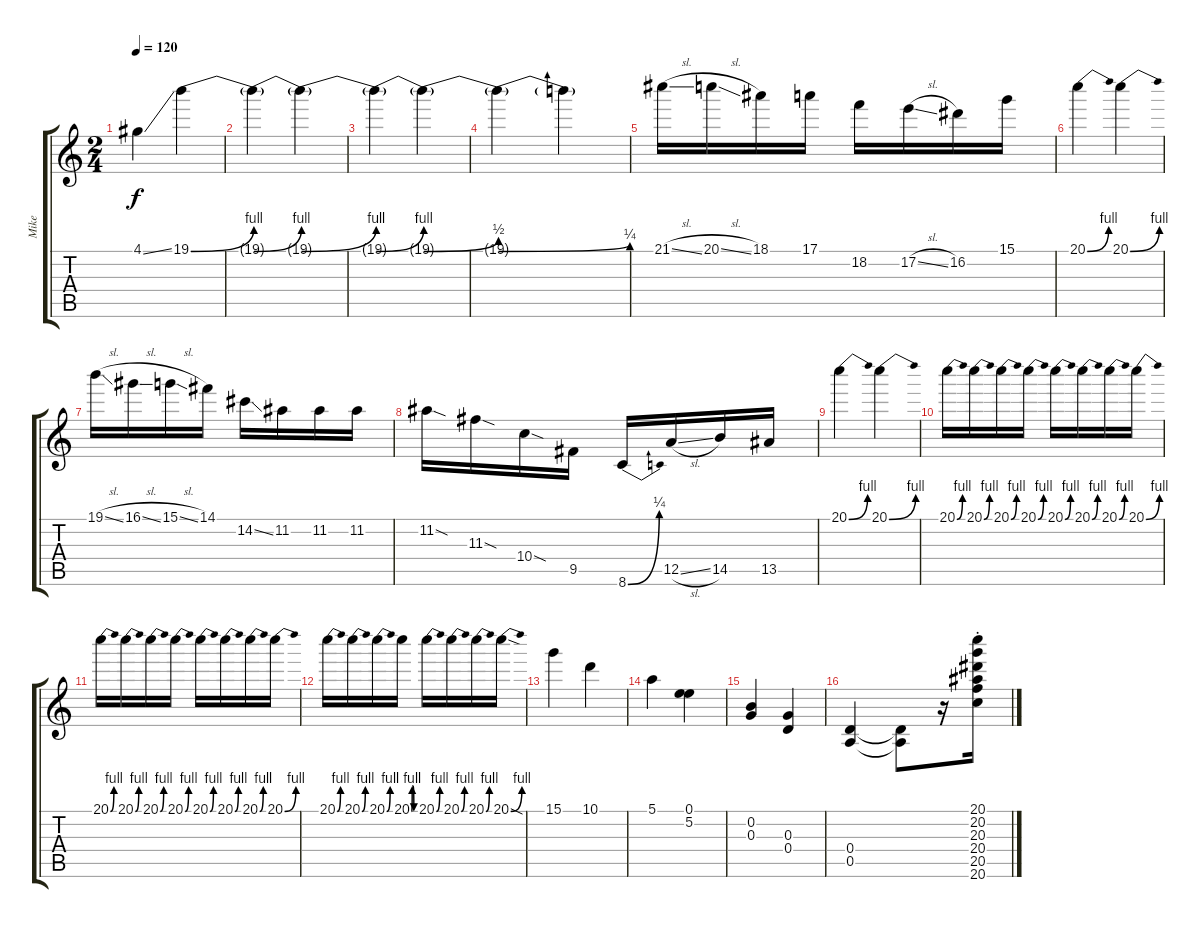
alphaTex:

\track ("Mike" "Mike") {instrument distortionguitar}
\staff {score tabs}
\tuning (E4 B3 G3 D3 A2 E2) {hide}
\ts (2 4)
\tempo 120
\clef g2
\ks c
4.1{ss}.4{dy f} 19.1{be (bend 0 0 60 4)}.4 |
19.1{be (bend 0 0 60 4) t}.4 19.1{be (bend 0 0 60 4) t}.4 |
19.1{be (bend 0 0 60 4) t}.4 19.1{be (bend 0 0 60 2) t}.4 |
19.1{be (bend 0 0 60 1) t}.4 19.1{t}.4 |
21.1{sl}.16 20.1{sl}.16 18.1.16 17.1.16 18.2.16 17.2{sl}.16 16.2.16 15.1.16 |
20.1{be (bend 0 0 60 4)}.4 20.1{be (bend 0 0 60 4)}.4 |
19.1{sl}.16 16.1{sl}.16 15.1{sl}.16 14.1.16 14.2{ss}.16 11.2.16 11.2.16 11.2.16 |
11.2{sod}.16 11.3{sod}.16 10.4{sod}.16 9.5.16 8.6{be (bend 0 0 60 1)}.16 12.5{sl}.16 14.5.16 13.5.16 |
20.1{be (bend 0 0 60 4)}.4 20.1{be (bend 0 0 60 4)}.4 |
20.1{be (bend 0 0 60 4)}.16 20.1{be (bend 0 0 60 4)}.16 20.1{be (bend 0 0 60 4)}.16 20.1{be (bend 0 0 60 4)}.16 20.1{be (bend 0 0 60 4)}.16 20.1{be (bend 0 0 60 4)}.16 20.1{be (bend 0 0 60 4)}.16 20.1{be (bend 0 0 60 4)}.16 |
20.1{be (bend 0 0 60 4)}.16 20.1{be (bend 0 0 60 4)}.16 20.1{be (bend 0 0 60 4)}.16 20.1{be (bend 0 0 60 4)}.16 20.1{be (bend 0 0 60 4)}.16 20.1{be (bend 0 0 60 4)}.16 20.1{be (bend 0 0 60 4)}.16 20.1{be (bend 0 0 60 4)}.16 |
20.1{be (bend 0 0 60 4)}.16 20.1{be (bend 0 0 60 4)}.16 20.1{be (bend 0 0 60 4)}.16 20.1{be (custom 0 0 10 4 25 4 40 0 60 0)}.16 20.1{be (bend 0 0 60 4)}.16 20.1{be (bend 0 0 60 4)}.16 20.1{be (bend 0 0 60 4)}.16 20.1{be (bend 0 0 60 4) sod}.16 |
15.1.4 10.1.4 |
5.1.4 (0.1 5.2).4 |
(0.2 0.3).4 (0.3 0.4).4 |
(0.4 0.5).4 (0.4{t} 0.5{t}).8 r.16 (20.1{st} 20.2{st} 20.3{st} 20.4{st} 20.5{st} 20.6{st}).16
